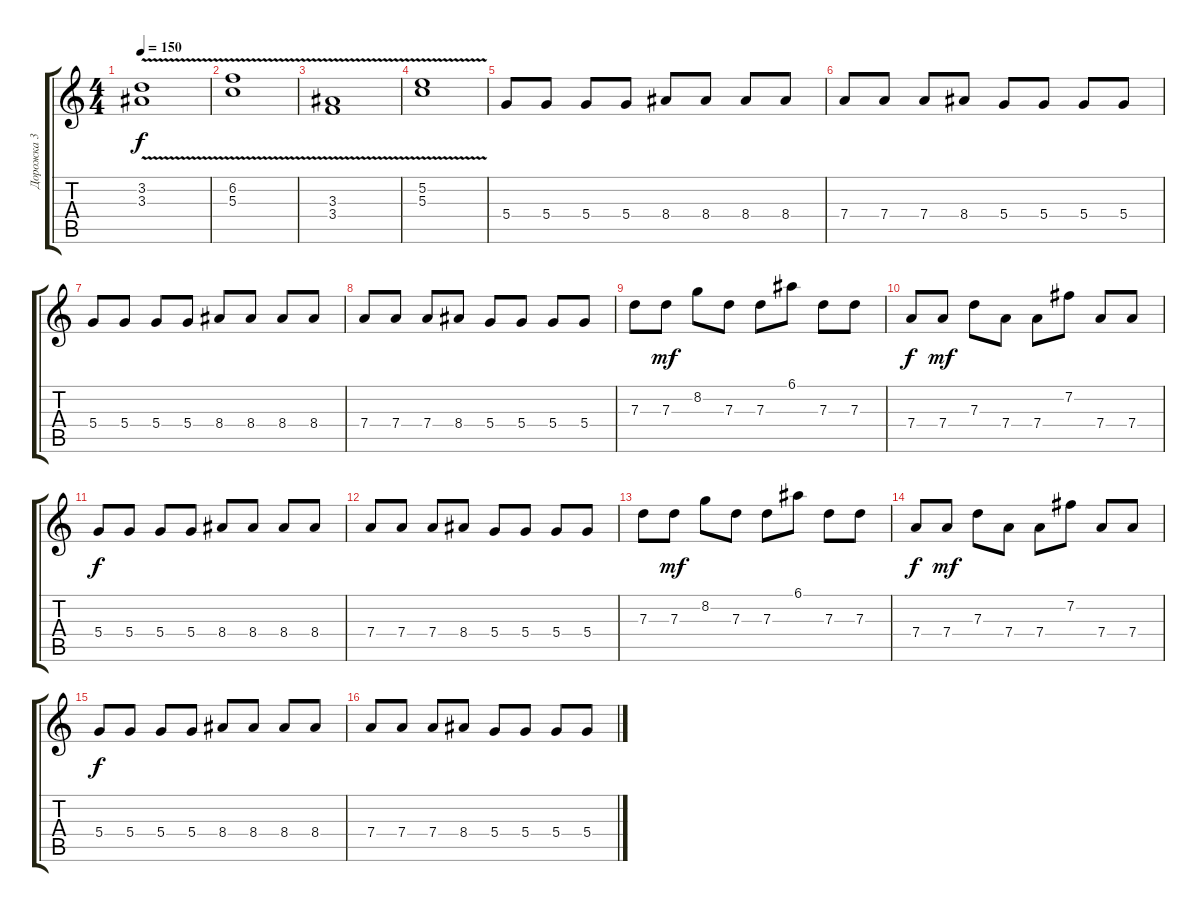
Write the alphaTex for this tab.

\track ("Дорожка 3" "Дорожка 3") {instrument electricguitarjazz}
\staff {score tabs}
\tuning (E4 B3 G3 D3 A2 E2) {hide}
\ts (4 4)
\tempo 150
\clef g2
\ks c
(3.2{v} 3.3{v}).1{dy f} |
(6.2{v} 5.3{v}).1 |
(3.3{v} 3.4{v}).1 |
(5.2{v} 5.3{v}).1 |
5.4.8 5.4.8 5.4.8 5.4.8 8.4.8 8.4.8 8.4.8 8.4.8 |
7.4.8 7.4.8 7.4.8 8.4.8 5.4.8 5.4.8 5.4.8 5.4.8 |
5.4.8 5.4.8 5.4.8 5.4.8 8.4.8 8.4.8 8.4.8 8.4.8 |
7.4.8 7.4.8 7.4.8 8.4.8 5.4.8 5.4.8 5.4.8 5.4.8 |
7.3.8 7.3.8{dy mf} 8.2.8 7.3.8 7.3.8 6.1.8 7.3.8 7.3.8 |
7.4.8{dy f} 7.4.8{dy mf} 7.3.8 7.4.8 7.4.8 7.2.8 7.4.8 7.4.8 |
5.4.8{dy f} 5.4.8 5.4.8 5.4.8 8.4.8 8.4.8 8.4.8 8.4.8 |
7.4.8 7.4.8 7.4.8 8.4.8 5.4.8 5.4.8 5.4.8 5.4.8 |
7.3.8 7.3.8{dy mf} 8.2.8 7.3.8 7.3.8 6.1.8 7.3.8 7.3.8 |
7.4.8{dy f} 7.4.8{dy mf} 7.3.8 7.4.8 7.4.8 7.2.8 7.4.8 7.4.8 |
5.4.8{dy f} 5.4.8 5.4.8 5.4.8 8.4.8 8.4.8 8.4.8 8.4.8 |
7.4.8 7.4.8 7.4.8 8.4.8 5.4.8 5.4.8 5.4.8 5.4.8
